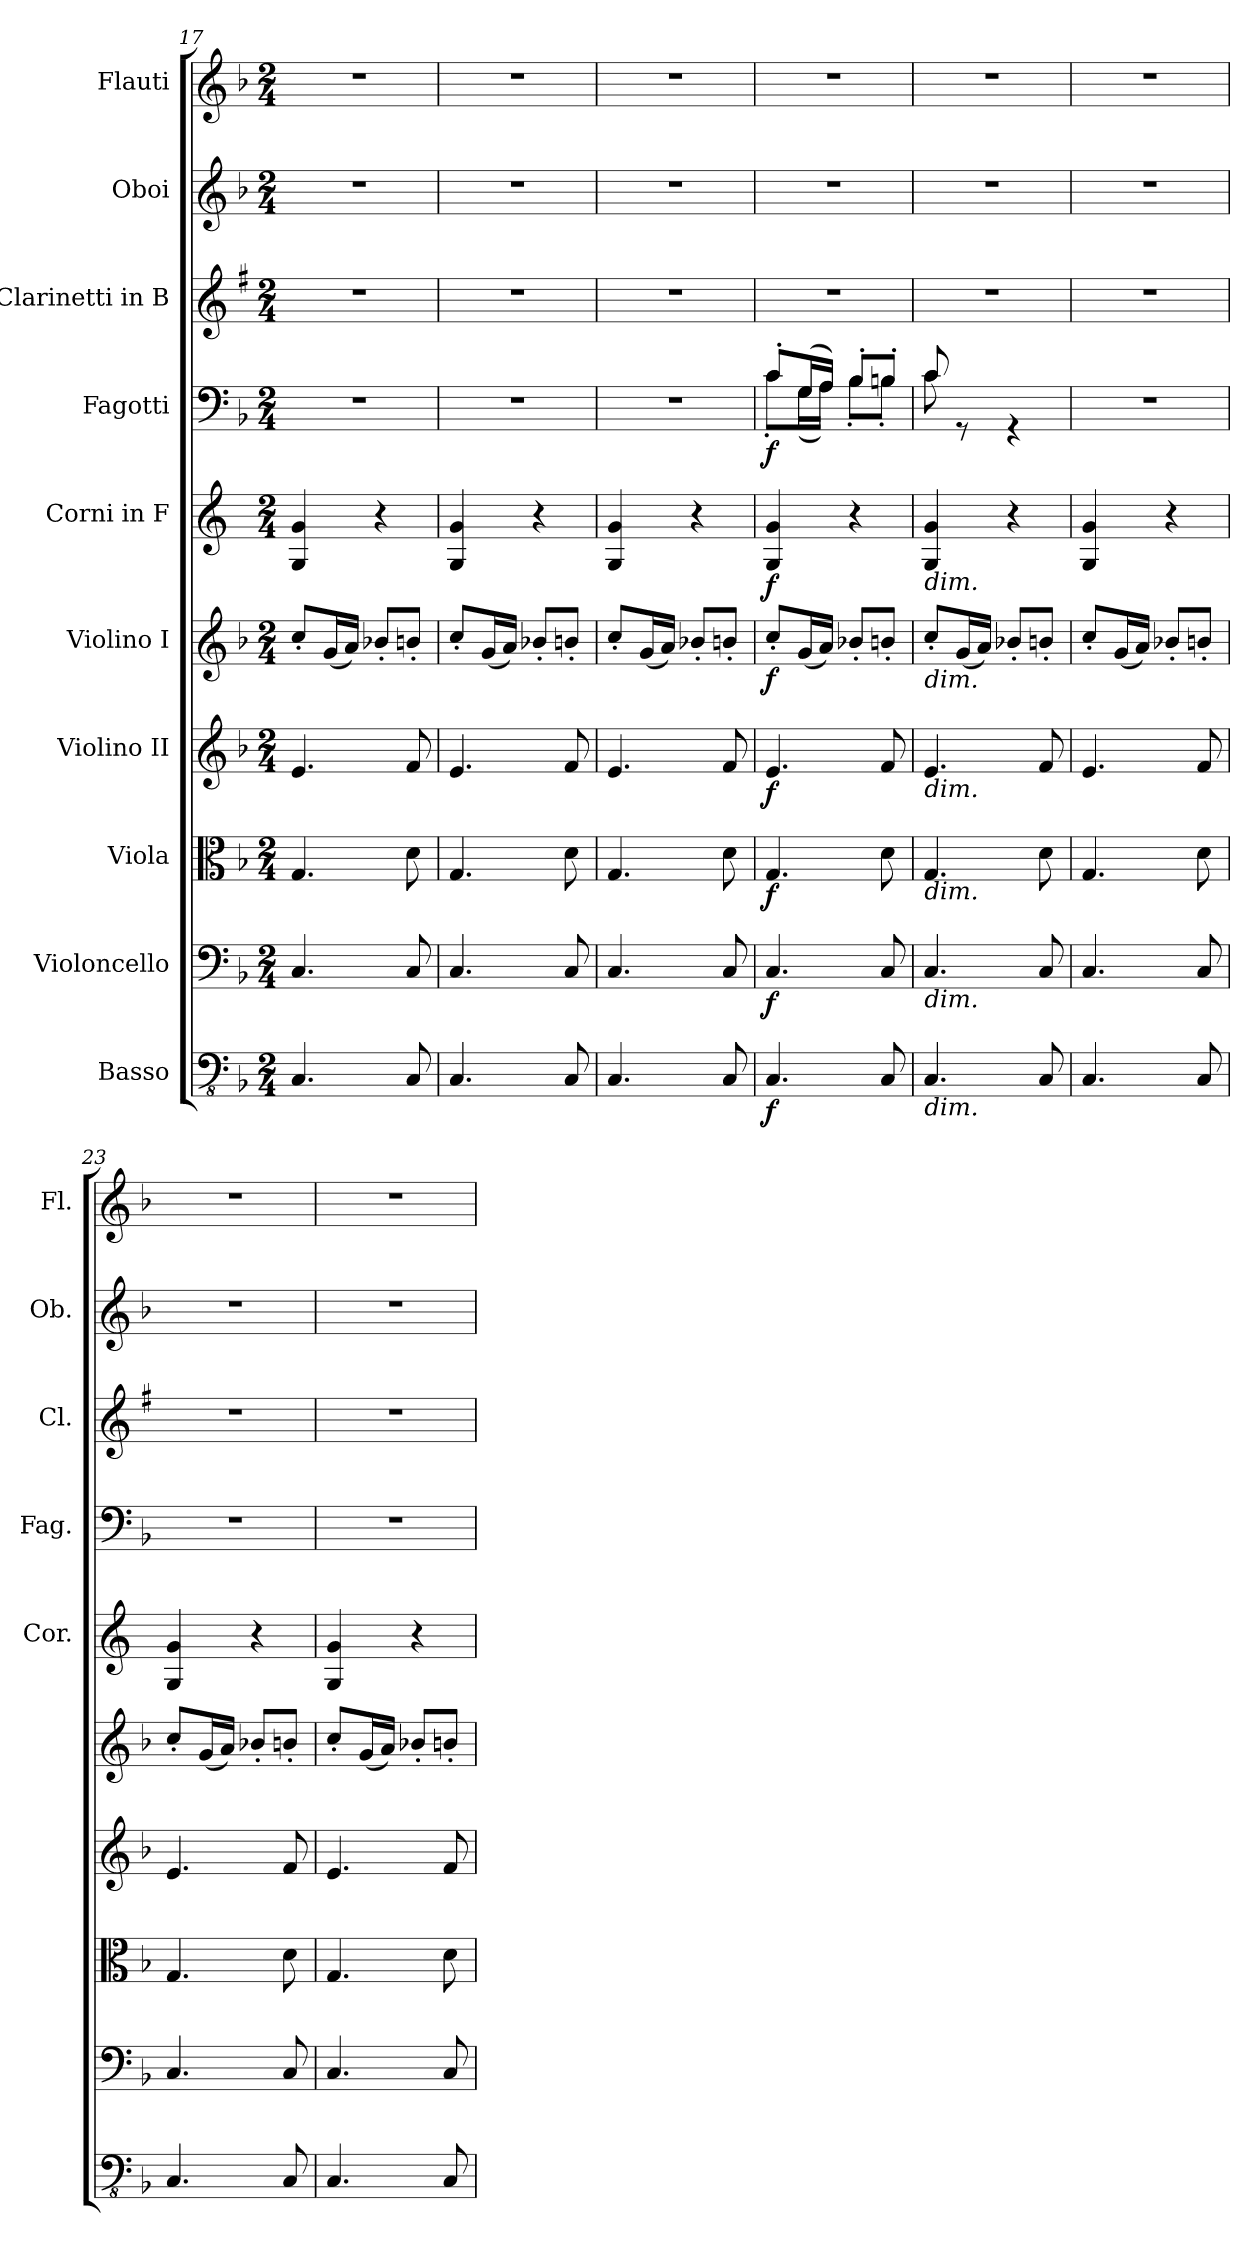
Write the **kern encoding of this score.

**kern	**dynam	**kern	**dynam	**kern	**dynam	**kern	**dynam	**kern	**dynam	**kern	**dynam	**kern	**dynam	**kern	**kern	**kern
*part10	*part10	*part9	*part9	*part8	*part8	*part7	*part7	*part6	*part6	*part5	*part5	*part4	*part4	*part3	*part2	*part1
*staff10	*staff10	*staff9	*staff9	*staff8	*staff8	*staff7	*staff7	*staff6	*staff6	*staff5	*staff5	*staff4	*staff4	*staff3	*staff2	*staff1
*I"Basso	*	*I"Violoncello	*	*I"Viola	*	*I"Violino II	*	*I"Violino I	*	*I"Corni in F	*	*I"Fagotti	*	*I"Clarinetti in B	*I"Oboi	*I"Flauti
*	*	*	*	*	*	*	*	*	*	*I'Cor.	*	*I'Fag.	*	*I'Cl.	*I'Ob.	*I'Fl.
*clefFv4	*	*clefF4	*	*clefC3	*	*clefG2	*	*clefG2	*	*clefG2	*	*clefF4	*	*clefG2	*clefG2	*clefG2
*	*	*	*	*	*	*	*	*	*	*ITrd4c7	*	*	*	*ITrd1c2	*	*
*k[b-]	*	*k[b-]	*	*k[b-]	*	*k[b-]	*	*k[b-]	*	*k[b-]	*	*k[b-]	*	*k[b-]	*k[b-]	*k[b-]
*M2/4	*	*M2/4	*	*M2/4	*	*M2/4	*	*M2/4	*	*M2/4	*	*M2/4	*	*M2/4	*M2/4	*M2/4
=17	=17	=17	=17	=17	=17	=17	=17	=17	=17	=17	=17	=17	=17	=17	=17	=17
4.CC/	.	4.C/	.	4.G/	.	4.e/	.	8cc'/L	.	4C/ 4c/	.	2r	.	2r	2r	2r
.	.	.	.	.	.	.	.	(16g/L	.	.	.	.	.	.	.	.
.	.	.	.	.	.	.	.	16a/JJ)	.	.	.	.	.	.	.	.
.	.	.	.	.	.	.	.	8b-X'/L	.	4r	.	.	.	.	.	.
8CC/	.	8C/	.	8d\	.	8f/	.	8bn'/J	.	.	.	.	.	.	.	.
=18	=18	=18	=18	=18	=18	=18	=18	=18	=18	=18	=18	=18	=18	=18	=18	=18
4.CC/	.	4.C/	.	4.G/	.	4.e/	.	8cc'/L	.	4C/ 4c/	.	2r	.	2r	2r	2r
.	.	.	.	.	.	.	.	(16g/L	.	.	.	.	.	.	.	.
.	.	.	.	.	.	.	.	16a/JJ)	.	.	.	.	.	.	.	.
.	.	.	.	.	.	.	.	8b-X'/L	.	4r	.	.	.	.	.	.
8CC/	.	8C/	.	8d\	.	8f/	.	8bn'/J	.	.	.	.	.	.	.	.
=19	=19	=19	=19	=19	=19	=19	=19	=19	=19	=19	=19	=19	=19	=19	=19	=19
4.CC/	.	4.C/	.	4.G/	.	4.e/	.	8cc'/L	.	4C/ 4c/	.	2r	.	2r	2r	2r
.	.	.	.	.	.	.	.	(16g/L	.	.	.	.	.	.	.	.
.	.	.	.	.	.	.	.	16a/JJ)	.	.	.	.	.	.	.	.
.	.	.	.	.	.	.	.	8b-X'/L	.	4r	.	.	.	.	.	.
8CC/	.	8C/	.	8d\	.	8f/	.	8bn'/J	.	.	.	.	.	.	.	.
=20	=20	=20	=20	=20	=20	=20	=20	=20	=20	=20	=20	=20	=20	=20	=20	=20
*	*	*	*	*	*	*	*	*	*	*	*	*^	*	*	*	*
!	!LO:DY:b	!	!LO:DY:b	!	!LO:DY:b	!	!LO:DY:b	!	!LO:DY:b	!	!LO:DY:b	!	!	!LO:DY:b	!	!	!
4.CC/	f	4.C/	f	4.G/	f	4.e/	f	8cc'/L	f	4C/ 4c/	f	8c'/L	8c'\L	f	2r	2r	2r
.	.	.	.	.	.	.	.	(16g/L	.	.	.	(16G/L	(16G\L	.	.	.	.
.	.	.	.	.	.	.	.	16a/JJ)	.	.	.	16A/JJ)	16A\JJ)	.	.	.	.
.	.	.	.	.	.	.	.	8b-X'/L	.	4r	.	8B-'/L	8B-'\L	.	.	.	.
8CC/	.	8C/	.	8d\	.	8f/	.	8bn'/J	.	.	.	8Bn'/J	8B'\J	.	.	.	.
=21	=21	=21	=21	=21	=21	=21	=21	=21	=21	=21	=21	=21	=21	=21	=21	=21	=21
!	!	!	!	!	!	!	!	!	!	!LO:TX:b:i:t=dim.	!	!	!	!	!	!	!
!	!	!	!	!	!	!	!	!LO:TX:b:i:t=dim.	!	!	!	!	!	!	!	!	!
!	!	!	!	!	!	!LO:TX:b:i:t=dim.	!	!	!	!	!	!	!	!	!	!	!
!	!	!	!	!LO:TX:b:i:t=dim.	!	!	!	!	!	!	!	!	!	!	!	!	!
!	!	!LO:TX:b:i:t=dim.	!	!	!	!	!	!	!	!	!	!	!	!	!	!	!
!LO:TX:b:i:t=dim.	!	!	!	!	!	!	!	!	!	!	!	!	!	!	!	!	!
4.CC/	.	4.C/	.	4.G/	.	4.e/	.	8cc'/L	.	4C/ 4c/	.	8c/	8c\	.	2r	2r	2r
.	.	.	.	.	.	.	.	(16g/L	.	.	.	8rGG	4.ryy	.	.	.	.
.	.	.	.	.	.	.	.	16a/JJ)	.	.	.	.	.	.	.	.	.
.	.	.	.	.	.	.	.	8b-X'/L	.	4r	.	4rGG	.	.	.	.	.
8CC/	.	8C/	.	8d\	.	8f/	.	8bn'/J	.	.	.	.	.	.	.	.	.
*	*	*	*	*	*	*	*	*	*	*	*	*v	*v	*	*	*	*
=22	=22	=22	=22	=22	=22	=22	=22	=22	=22	=22	=22	=22	=22	=22	=22	=22
4.CC/	.	4.C/	.	4.G/	.	4.e/	.	8cc'/L	.	4C/ 4c/	.	2r	.	2r	2r	2r
.	.	.	.	.	.	.	.	(16g/L	.	.	.	.	.	.	.	.
.	.	.	.	.	.	.	.	16a/JJ)	.	.	.	.	.	.	.	.
.	.	.	.	.	.	.	.	8b-X'/L	.	4r	.	.	.	.	.	.
8CC/	.	8C/	.	8d\	.	8f/	.	8bn'/J	.	.	.	.	.	.	.	.
=23	=23	=23	=23	=23	=23	=23	=23	=23	=23	=23	=23	=23	=23	=23	=23	=23
4.CC/	.	4.C/	.	4.G/	.	4.e/	.	8cc'/L	.	4C/ 4c/	.	2r	.	2r	2r	2r
.	.	.	.	.	.	.	.	(16g/L	.	.	.	.	.	.	.	.
.	.	.	.	.	.	.	.	16a/JJ)	.	.	.	.	.	.	.	.
.	.	.	.	.	.	.	.	8b-X'/L	.	4r	.	.	.	.	.	.
8CC/	.	8C/	.	8d\	.	8f/	.	8bn'/J	.	.	.	.	.	.	.	.
=24	=24	=24	=24	=24	=24	=24	=24	=24	=24	=24	=24	=24	=24	=24	=24	=24
4.CC/	.	4.C/	.	4.G/	.	4.e/	.	8cc'/L	.	4C/ 4c/	.	2r	.	2r	2r	2r
.	.	.	.	.	.	.	.	(16g/L	.	.	.	.	.	.	.	.
.	.	.	.	.	.	.	.	16a/JJ)	.	.	.	.	.	.	.	.
.	.	.	.	.	.	.	.	8b-X'/L	.	4r	.	.	.	.	.	.
8CC/	.	8C/	.	8d\	.	8f/	.	8bn'/J	.	.	.	.	.	.	.	.
=	=	=	=	=	=	=	=	=	=	=	=	=	=	=	=	=
*-	*-	*-	*-	*-	*-	*-	*-	*-	*-	*-	*-	*-	*-	*-	*-	*-
